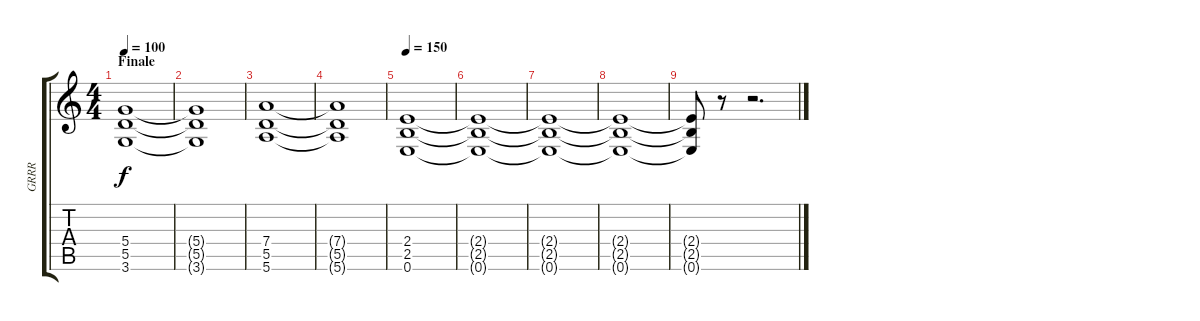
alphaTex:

\track ("GRRR" "GRRR") {instrument distortionguitar}
\staff {score tabs}
\tuning (E4 B3 G3 D3 A2 E2) {hide}
\ts (4 4)
\section ("" "Finale")
\tempo 100
\clef g2
\ks c
(5.4 5.5 3.6).1{dy f} |
(5.4{t} 5.5{t} 3.6{t}).1 |
(7.4 5.5 5.6).1 |
(7.4{t} 5.5{t} 5.6{t}).1 |
\tempo 150
(2.4 2.5 0.6).1 |
(2.4{t} 2.5{t} 0.6{t}).1 |
(2.4{t} 2.5{t} 0.6{t}).1 |
(2.4{t} 2.5{t} 0.6{t}).1 |
(2.4{t} 2.5{t} 0.6{t}).8 r.8 r.2{d}
